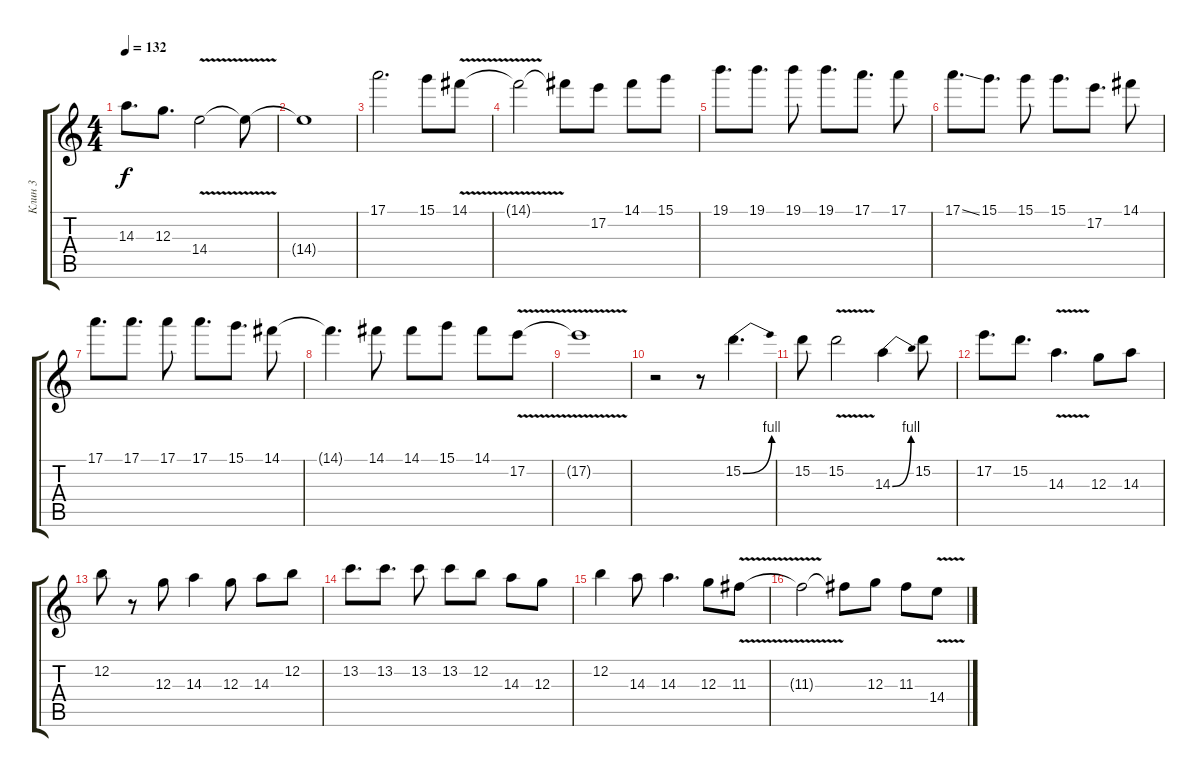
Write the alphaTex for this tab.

\track ("Клин 3" "Клин 3") {instrument electricguitarclean}
\staff {score tabs}
\tuning (E4 B3 G3 D3 A2 E2) {hide}
\ts (4 4)
\tempo 132
\clef g2
\ks c
14.3.8{d dy f} 12.3.8{d} 14.4{v}.2 14.4{t}.8 |
14.4{t}.1 |
17.1.2{d} 15.1.8 14.1{v}.8 |
14.1{t}.2 14.1{t}.8 17.2.8 14.1.8 15.1.8 |
19.1.8{d} 19.1.8{d} 19.1.8 19.1.8{d} 17.1.8{d} 17.1.8 |
17.1{ss}.8{d} 15.1.8{d} 15.1.8 15.1.8{d} 17.2.8{d} 14.1.8 |
17.1.8{d} 17.1.8{d} 17.1.8 17.1.8{d} 15.1.8{d} 14.1.8 |
14.1{t}.4{d} 14.1.8 14.1.8 15.1.8 14.1.8 17.2{v}.8 |
17.2{t}.1 |
r.2 r.8 15.2{be (bend 0 0 60 4)}.4{d} |
15.2.8 15.2{v}.2 14.3{be (bend 0 0 60 4)}.4 15.2.8 |
17.2.8{d} 15.2.8{d} 14.3{v}.4{d} 12.3.8 14.3.8 |
12.2.8{volume 11} r.8 12.3.8 14.3.4 12.3.8 14.3.8 12.2.8 |
13.2.8{d} 13.2.8{d} 13.2.8 13.2.8 12.2.8 14.3.8 12.3.8 |
12.2.4 14.3.8 14.3.4{d} 12.3.8 11.3{v}.8 |
11.3{t}.2 11.3{t}.8 12.3.8 11.3.8 14.4{v}.8
